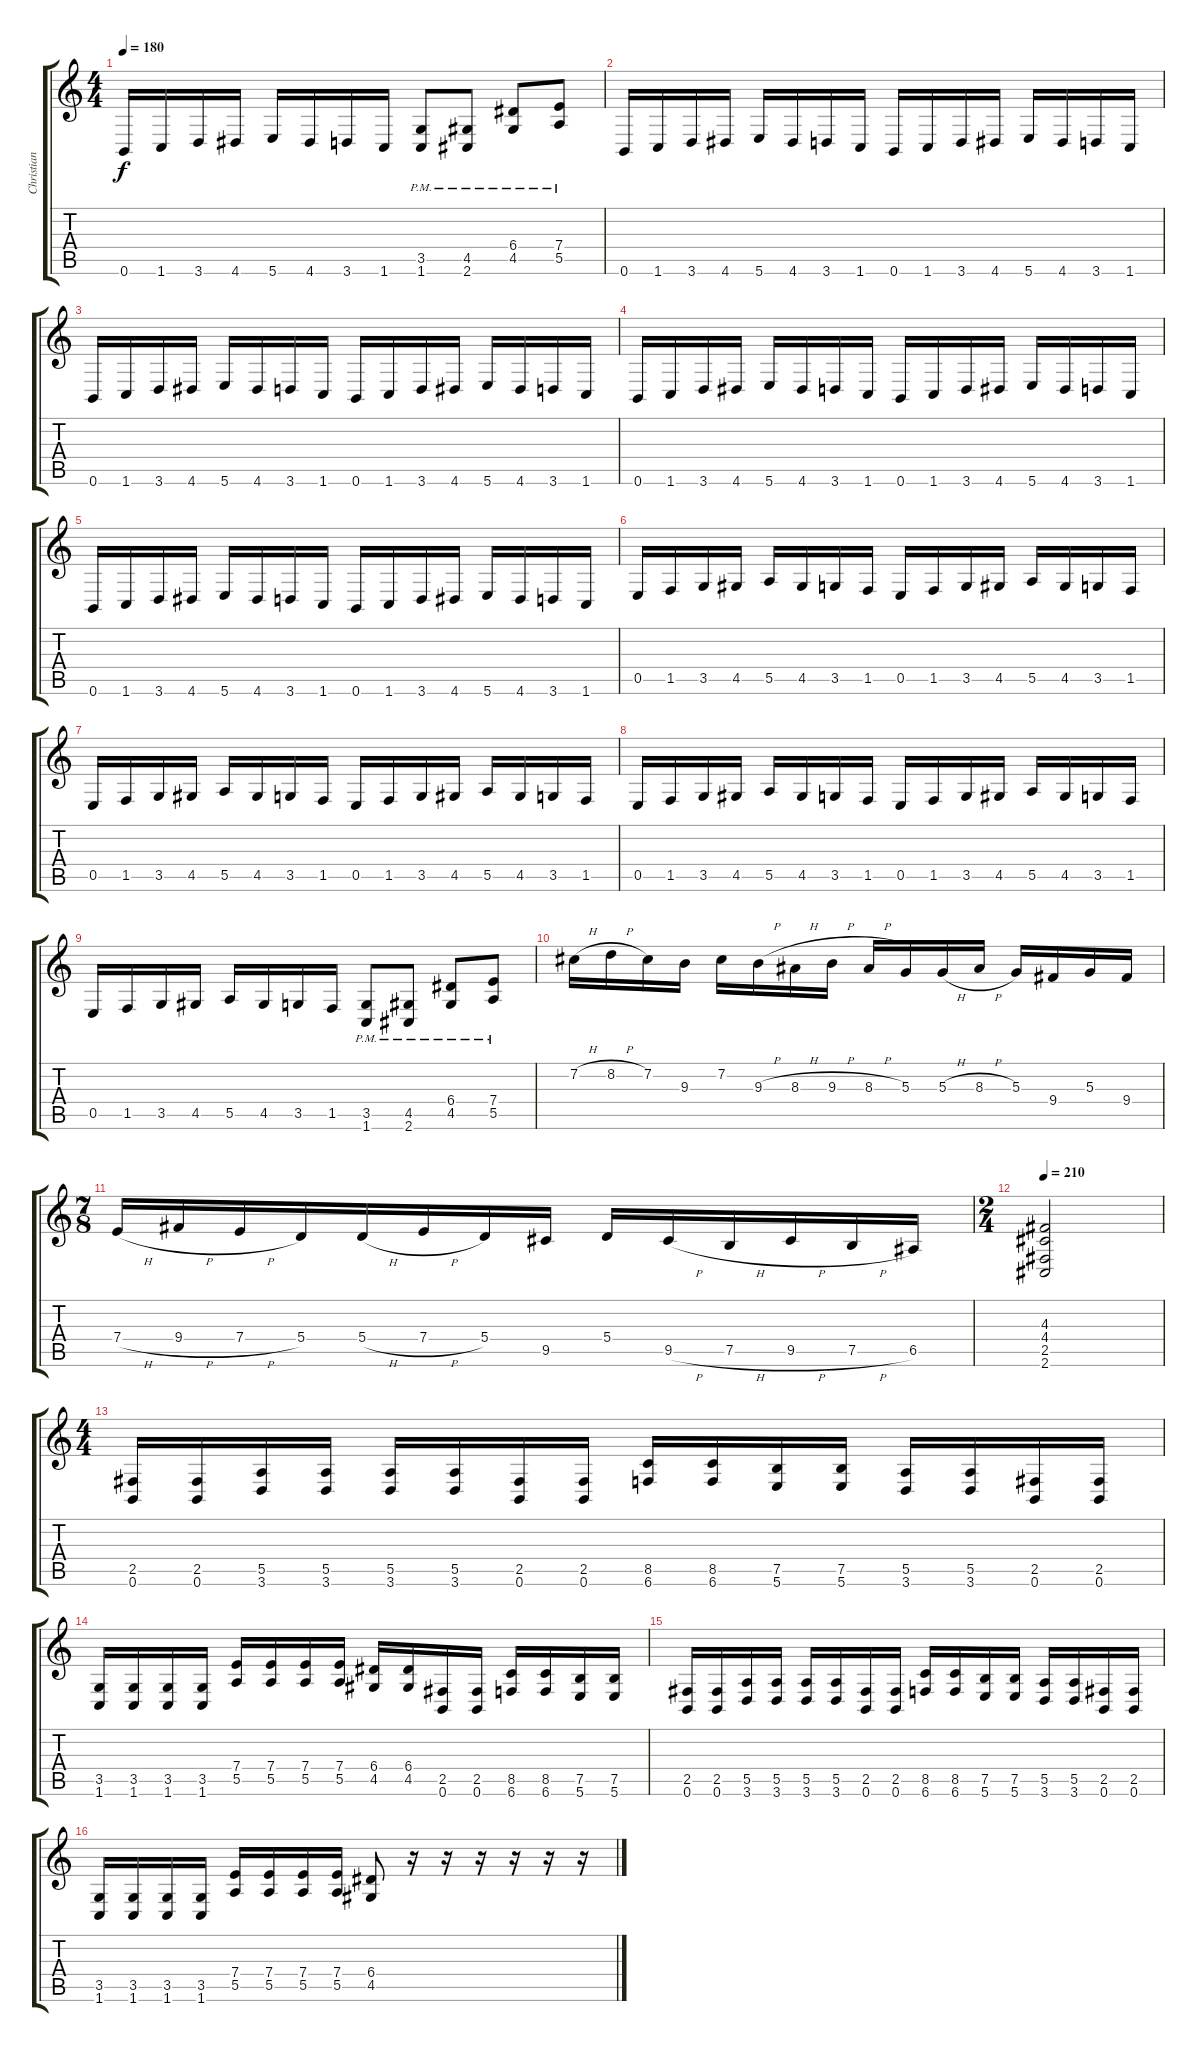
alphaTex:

\track ("Christian Donaldson" "Christian ") {instrument overdrivenguitar}
\staff {score tabs}
\tuning (B3 Gb3 D3 A2 E2 B1) {hide}
\ts (4 4)
\tempo 180
\clef g2
\ks c
0.6.16{dy f} 1.6.16 3.6.16 4.6.16 5.6.16 4.6.16 3.6.16 1.6.16 (3.5{pm} 1.6{pm}).8 (4.5{pm} 2.6{pm}).8 (6.4{pm} 4.5{pm}).8 (7.4{pm} 5.5{pm}).8 |
0.6.16 1.6.16 3.6.16 4.6.16 5.6.16 4.6.16 3.6.16 1.6.16 0.6.16 1.6.16 3.6.16 4.6.16 5.6.16 4.6.16 3.6.16 1.6.16 |
0.6.16 1.6.16 3.6.16 4.6.16 5.6.16 4.6.16 3.6.16 1.6.16 0.6.16 1.6.16 3.6.16 4.6.16 5.6.16 4.6.16 3.6.16 1.6.16 |
0.6.16 1.6.16 3.6.16 4.6.16 5.6.16 4.6.16 3.6.16 1.6.16 0.6.16 1.6.16 3.6.16 4.6.16 5.6.16 4.6.16 3.6.16 1.6.16 |
0.6.16 1.6.16 3.6.16 4.6.16 5.6.16 4.6.16 3.6.16 1.6.16 0.6.16 1.6.16 3.6.16 4.6.16 5.6.16 4.6.16 3.6.16 1.6.16 |
0.5.16 1.5.16 3.5.16 4.5.16 5.5.16 4.5.16 3.5.16 1.5.16 0.5.16 1.5.16 3.5.16 4.5.16 5.5.16 4.5.16 3.5.16 1.5.16 |
0.5.16 1.5.16 3.5.16 4.5.16 5.5.16 4.5.16 3.5.16 1.5.16 0.5.16 1.5.16 3.5.16 4.5.16 5.5.16 4.5.16 3.5.16 1.5.16 |
0.5.16 1.5.16 3.5.16 4.5.16 5.5.16 4.5.16 3.5.16 1.5.16 0.5.16 1.5.16 3.5.16 4.5.16 5.5.16 4.5.16 3.5.16 1.5.16 |
0.5.16 1.5.16 3.5.16 4.5.16 5.5.16 4.5.16 3.5.16 1.5.16 (3.5{pm} 1.6{pm}).8 (4.5{pm} 2.6{pm}).8 (6.4{pm} 4.5{pm}).8 (7.4{pm} 5.5{pm}).8 |
7.2{h}.16 8.2{h}.16 7.2.16 9.3.16 7.2.16 9.3{h}.16 8.3{h}.16 9.3{h}.16 8.3{h}.16 5.3.16 5.3{h}.16 8.3{h}.16 5.3.16 9.4.16 5.3.16 9.4.16 |
\ts (7 8)
7.4{h}.16 9.4{h}.16 7.4{h}.16 5.4.16 5.4{h}.16 7.4{h}.16 5.4.16 9.5.16 5.4.16 9.5{h}.16 7.5{h}.16 9.5{h}.16 7.5{h}.16 6.5.16 |
\ts (2 4)
\tempo 230
\tempo 210
(4.3 4.4 2.5 2.6).2 |
\ts (4 4)
(2.5 0.6).16 (2.5 0.6).16 (5.5 3.6).16 (5.5 3.6).16 (5.5 3.6).16 (5.5 3.6).16 (2.5 0.6).16 (2.5 0.6).16 (8.5 6.6).16 (8.5 6.6).16 (7.5 5.6).16 (7.5 5.6).16 (5.5 3.6).16 (5.5 3.6).16 (2.5 0.6).16 (2.5 0.6).16 |
(3.5 1.6).16 (3.5 1.6).16 (3.5 1.6).16 (3.5 1.6).16 (7.4 5.5).16 (7.4 5.5).16 (7.4 5.5).16 (7.4 5.5).16 (6.4 4.5).16 (6.4 4.5).16 (2.5 0.6).16 (2.5 0.6).16 (8.5 6.6).16 (8.5 6.6).16 (7.5 5.6).16 (7.5 5.6).16 |
(2.5 0.6).16 (2.5 0.6).16 (5.5 3.6).16 (5.5 3.6).16 (5.5 3.6).16 (5.5 3.6).16 (2.5 0.6).16 (2.5 0.6).16 (8.5 6.6).16 (8.5 6.6).16 (7.5 5.6).16 (7.5 5.6).16 (5.5 3.6).16 (5.5 3.6).16 (2.5 0.6).16 (2.5 0.6).16 |
(3.5 1.6).16 (3.5 1.6).16 (3.5 1.6).16 (3.5 1.6).16 (7.4 5.5).16 (7.4 5.5).16 (7.4 5.5).16 (7.4 5.5).16 (6.4 4.5).8 r.16 r.16 r.16 r.16 r.16 r.16
